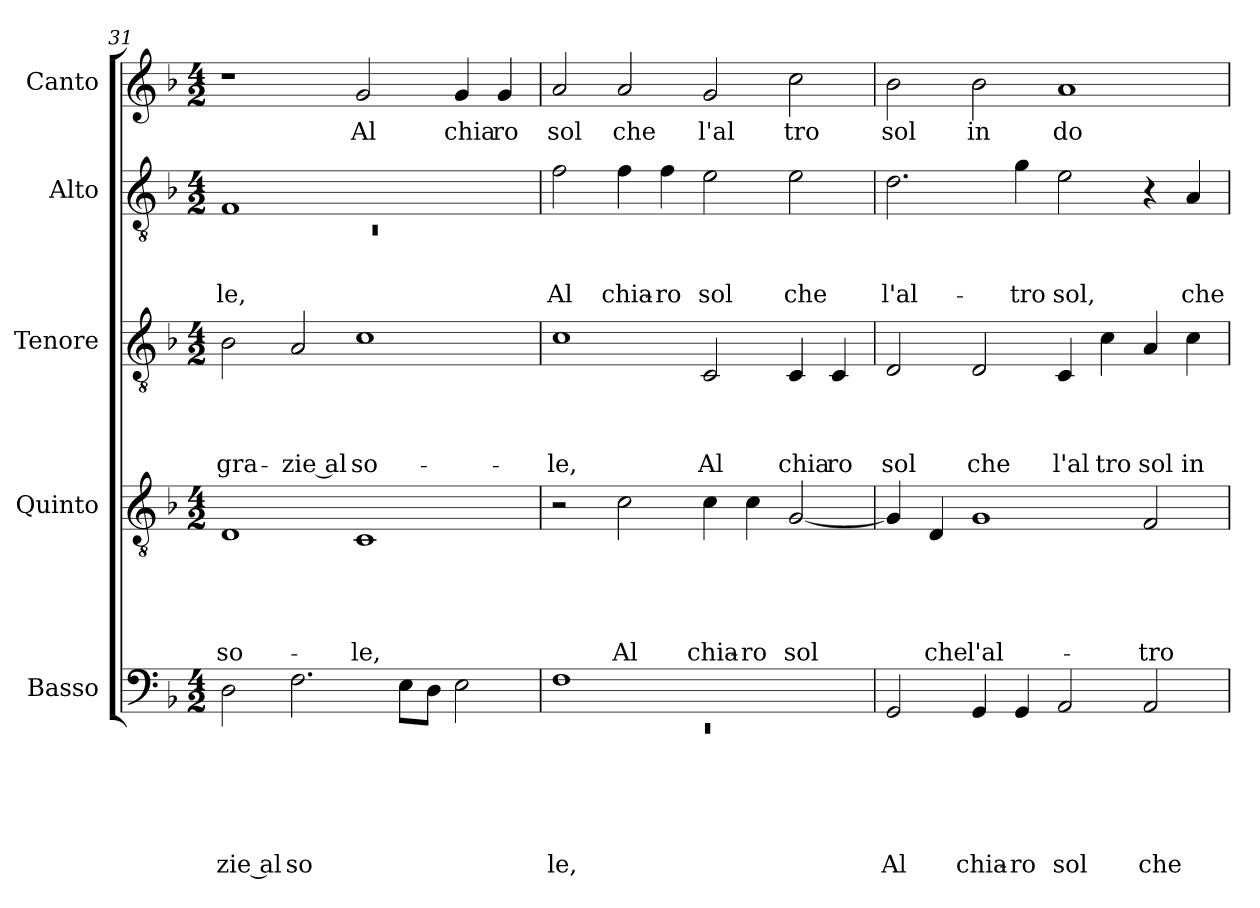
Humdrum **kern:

**kern	**text	**text	**text	**text	**text	**text	**kern	**text	**text	**text	**text	**text	**kern	**text	**text	**text	**text	**kern	**text	**text	**text	**kern	**text
*part5	*part5	*part5	*part5	*part5	*part5	*part5	*part4	*part4	*part4	*part4	*part4	*part4	*part3	*part3	*part3	*part3	*part3	*part2	*part2	*part2	*part2	*part1	*part1
*staff5	*staff5	*staff5	*staff5	*staff5	*staff5	*staff5	*staff4	*staff4	*staff4	*staff4	*staff4	*staff4	*staff3	*staff3	*staff3	*staff3	*staff3	*staff2	*staff2	*staff2	*staff2	*staff1	*staff1
*I"Basso	*	*	*	*	*	*	*I"Quinto	*	*	*	*	*	*I"Tenore	*	*	*	*	*I"Alto	*	*	*	*I"Canto	*
*clefF4	*	*	*	*	*	*	*clefGv2	*	*	*	*	*	*clefGv2	*	*	*	*	*clefGv2	*	*	*	*clefG2	*
*k[b-]	*	*	*	*	*	*	*k[b-]	*	*	*	*	*	*k[b-]	*	*	*	*	*k[b-]	*	*	*	*k[b-]	*
*F:	*	*	*	*	*	*	*F:	*	*	*	*	*	*F:	*	*	*	*	*F:	*	*	*	*F:	*
*M4/2	*	*	*	*	*	*	*M4/2	*	*	*	*	*	*M4/2	*	*	*	*	*M4/2	*	*	*	*M4/2	*
=31	=31	=31	=31	=31	=31	=31	=31	=31	=31	=31	=31	=31	=31	=31	=31	=31	=31	=31	=31	=31	=31	=31	=31
*	*	*	*	*	*	*	*	*	*	*	*	*	*	*	*	*	*	*^	*	*	*	*	*
!	!	!	!	!	!	!LO:LY:b:rj	!	!	!	!	!	!LO:LY:b	!	!	!	!	!LO:LY:b	!	!LO:N:vis=1	!	!	!LO:LY:b	!	!
2D\	.	.	.	.	.	zie al	1D	.	.	.	.	so-	2B-\	.	.	.	gra-	1F	0rC	.	.	le,	1r	.
!	!	!	!	!	!	!LO:LY:b	!	!	!	!	!	!	!	!	!	!	!LO:LY:b:rj	!	!	!	!	!	!	!
2.F\	.	.	.	.	.	so	.	.	.	.	.	.	2A/	.	.	.	-zie al	.	.	.	.	.	.	.
!	!	!	!	!	!	!	!	!	!	!	!	!LO:LY:b	!	!	!	!	!LO:LY:b	!	!	!	!	!	!	!LO:LY:b
.	.	.	.	.	.	.	1C	.	.	.	.	-le,	1c	.	.	.	so-	1ryy	.	.	.	.	2g/	Al
8E\L	.	.	.	.	.	.	.	.	.	.	.	.	.	.	.	.	.	.	.	.	.	.	.	.
8D\J	.	.	.	.	.	.	.	.	.	.	.	.	.	.	.	.	.	.	.	.	.	.	.	.
!	!	!	!	!	!	!	!	!	!	!	!	!	!	!	!	!	!	!	!	!	!	!	!	!LO:LY:b
2E\	.	.	.	.	.	.	.	.	.	.	.	.	.	.	.	.	.	.	.	.	.	.	4g/	chia
!	!	!	!	!	!	!	!	!	!	!	!	!	!	!	!	!	!	!	!	!	!	!	!	!LO:LY:b
.	.	.	.	.	.	.	.	.	.	.	.	.	.	.	.	.	.	.	.	.	.	.	4g/	ro
*	*	*	*	*	*	*	*	*	*	*	*	*	*	*	*	*	*	*v	*v	*	*	*	*	*
!!LO:PB:g=z
=32	=32	=32	=32	=32	=32	=32	=32	=32	=32	=32	=32	=32	=32	=32	=32	=32	=32	=32	=32	=32	=32	=32	=32
*^	*	*	*	*	*	*	*	*	*	*	*	*	*	*	*	*	*	*	*	*	*	*	*
!	!LO:N:vis=1	!	!	!	!	!	!LO:LY:b	!	!	!	!	!	!	!	!	!	!	!LO:LY:b	!	!	!	!LO:LY:b	!	!LO:LY:b
1F	0rEE	.	.	.	.	.	le,	2r	.	.	.	.	.	1c	.	.	.	-le,	2f\	.	.	Al	2a/	sol
!	!	!	!	!	!	!	!	!	!	!	!	!	!LO:LY:b	!	!	!	!	!	!	!	!	!LO:LY:b	!	!LO:LY:b
.	.	.	.	.	.	.	.	2c\	.	.	.	.	Al	.	.	.	.	.	4f\	.	.	chia-	2a/	che
!	!	!	!	!	!	!	!	!	!	!	!	!	!	!	!	!	!	!	!	!	!	!LO:LY:b	!	!
.	.	.	.	.	.	.	.	.	.	.	.	.	.	.	.	.	.	.	4f\	.	.	-ro	.	.
!	!	!	!	!	!	!	!	!	!	!	!	!	!LO:LY:b	!	!	!	!	!LO:LY:b	!	!	!	!LO:LY:b	!	!LO:LY:b
1ryy	.	.	.	.	.	.	.	4c\	.	.	.	.	chia-	2C/	.	.	.	Al	2e\	.	.	sol	2g/	l'al
!	!	!	!	!	!	!	!	!	!	!	!	!	!LO:LY:b	!	!	!	!	!	!	!	!	!	!	!
.	.	.	.	.	.	.	.	4c\	.	.	.	.	-ro	.	.	.	.	.	.	.	.	.	.	.
!	!	!	!	!	!	!	!	!	!	!	!	!	!LO:LY:b	!	!	!	!	!LO:LY:b	!	!	!	!LO:LY:b	!	!LO:LY:b
.	.	.	.	.	.	.	.	[<2G/	.	.	.	.	sol	4C/	.	.	.	chia	2e\	.	.	che	2cc\	tro
!	!	!	!	!	!	!	!	!	!	!	!	!	!	!	!	!	!	!LO:LY:b	!	!	!	!	!	!
.	.	.	.	.	.	.	.	.	.	.	.	.	.	4C/	.	.	.	ro	.	.	.	.	.	.
*v	*v	*	*	*	*	*	*	*	*	*	*	*	*	*	*	*	*	*	*	*	*	*	*	*
=33	=33	=33	=33	=33	=33	=33	=33	=33	=33	=33	=33	=33	=33	=33	=33	=33	=33	=33	=33	=33	=33	=33	=33
!	!	!	!	!	!	!LO:LY:b	!	!	!	!	!	!	!	!	!	!	!LO:LY:b	!	!	!	!LO:LY:b	!	!LO:LY:b
2GG/	.	.	.	.	.	Al	4G/]	.	.	.	.	.	2D/	.	.	.	sol	2.d\	.	.	l'al-	2b-\	sol
!	!	!	!	!	!	!	!	!	!	!	!	!LO:LY:b	!	!	!	!	!	!	!	!	!	!	!
.	.	.	.	.	.	.	4D/	.	.	.	.	che	.	.	.	.	.	.	.	.	.	.	.
!	!	!	!	!	!	!LO:LY:b	!	!	!	!	!	!LO:LY:b	!	!	!	!	!LO:LY:b	!	!	!	!	!	!LO:LY:b
4GG/	.	.	.	.	.	chia-	1G	.	.	.	.	l'al-	2D/	.	.	.	che	.	.	.	.	2b-\	in
!	!	!	!	!	!	!LO:LY:b	!	!	!	!	!	!	!	!	!	!	!	!	!	!	!LO:LY:b	!	!
4GG/	.	.	.	.	.	-ro	.	.	.	.	.	.	.	.	.	.	.	4g\	.	.	-tro	.	.
!	!	!	!	!	!	!LO:LY:b	!	!	!	!	!	!	!	!	!	!	!LO:LY:b	!	!	!	!LO:LY:b	!	!LO:LY:b
2AA/	.	.	.	.	.	sol	.	.	.	.	.	.	4C/	.	.	.	l'al	2e\	.	.	sol,	1a	do
!	!	!	!	!	!	!	!	!	!	!	!	!	!	!	!	!	!LO:LY:b	!	!	!	!	!	!
.	.	.	.	.	.	.	.	.	.	.	.	.	4c\	.	.	.	tro	.	.	.	.	.	.
!	!	!	!	!	!	!LO:LY:b	!	!	!	!	!	!LO:LY:b	!	!	!	!	!LO:LY:b	!	!	!	!	!	!
2AA/	.	.	.	.	.	che	2F/	.	.	.	.	-tro	4A/	.	.	.	sol	4r	.	.	.	.	.
!	!	!	!	!	!	!	!	!	!	!	!	!	!	!	!	!	!LO:LY:b	!	!	!	!LO:LY:b	!	!
.	.	.	.	.	.	.	.	.	.	.	.	.	4c\	.	.	.	in	4A/	.	.	che	.	.
=	=	=	=	=	=	=	=	=	=	=	=	=	=	=	=	=	=	=	=	=	=	=	=
*-	*-	*-	*-	*-	*-	*-	*-	*-	*-	*-	*-	*-	*-	*-	*-	*-	*-	*-	*-	*-	*-	*-	*-
